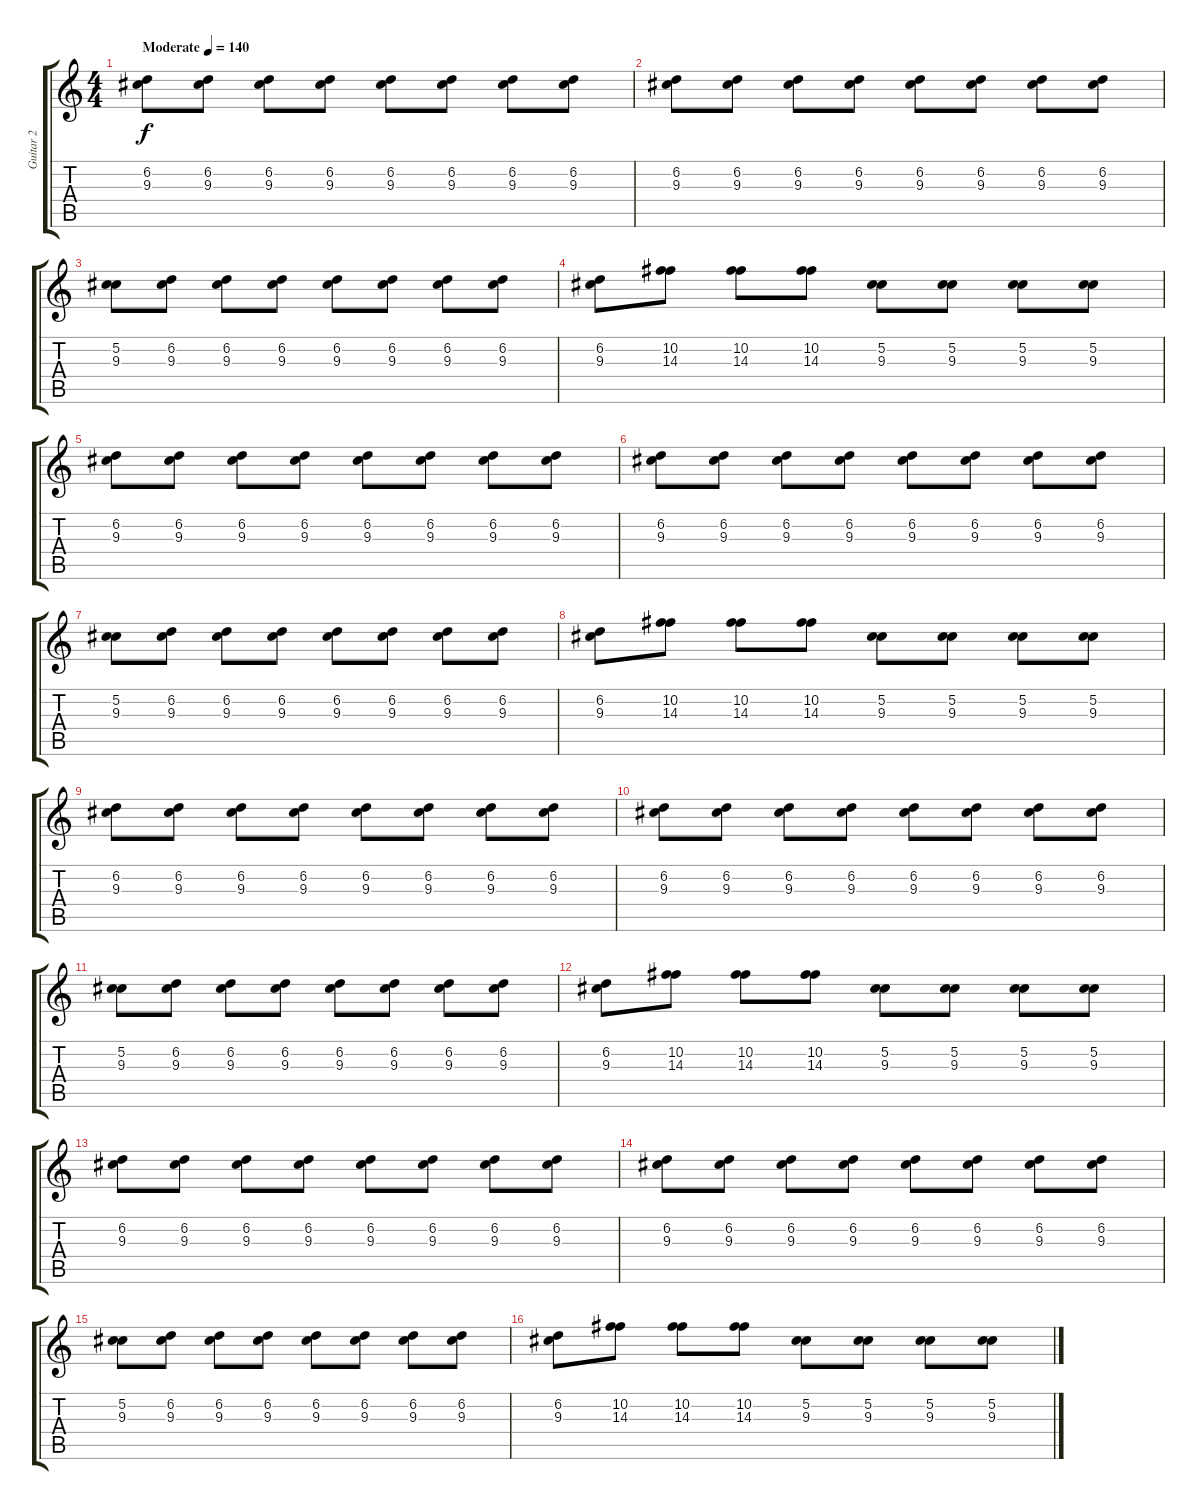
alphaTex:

\track ("Guitar 2" "Guitar 2") {instrument distortionguitar}
\staff {score tabs}
\tuning (Db4 Ab3 E3 B2 Gb2 B1) {hide}
\ts (4 4)
\tempo (140 "Moderate")
\clef g2
\ks c
(6.2 9.3).8{dy f instrument distortionguitar} (6.2 9.3).8 (6.2 9.3).8 (6.2 9.3).8 (6.2 9.3).8 (6.2 9.3).8 (6.2 9.3).8 (6.2 9.3).8 |
(6.2 9.3).8 (6.2 9.3).8 (6.2 9.3).8 (6.2 9.3).8 (6.2 9.3).8 (6.2 9.3).8 (6.2 9.3).8 (6.2 9.3).8 |
(5.2 9.3).8 (6.2 9.3).8 (6.2 9.3).8 (6.2 9.3).8 (6.2 9.3).8 (6.2 9.3).8 (6.2 9.3).8 (6.2 9.3).8 |
(6.2 9.3).8 (10.2 14.3).8 (10.2 14.3).8 (10.2 14.3).8 (5.2 9.3).8 (5.2 9.3).8 (5.2 9.3).8 (5.2 9.3).8 |
(6.2 9.3).8 (6.2 9.3).8 (6.2 9.3).8 (6.2 9.3).8 (6.2 9.3).8 (6.2 9.3).8 (6.2 9.3).8 (6.2 9.3).8 |
(6.2 9.3).8 (6.2 9.3).8 (6.2 9.3).8 (6.2 9.3).8 (6.2 9.3).8 (6.2 9.3).8 (6.2 9.3).8 (6.2 9.3).8 |
(5.2 9.3).8 (6.2 9.3).8 (6.2 9.3).8 (6.2 9.3).8 (6.2 9.3).8 (6.2 9.3).8 (6.2 9.3).8 (6.2 9.3).8 |
(6.2 9.3).8 (10.2 14.3).8 (10.2 14.3).8 (10.2 14.3).8 (5.2 9.3).8 (5.2 9.3).8 (5.2 9.3).8 (5.2 9.3).8 |
(6.2 9.3).8 (6.2 9.3).8 (6.2 9.3).8 (6.2 9.3).8 (6.2 9.3).8 (6.2 9.3).8 (6.2 9.3).8 (6.2 9.3).8 |
(6.2 9.3).8 (6.2 9.3).8 (6.2 9.3).8 (6.2 9.3).8 (6.2 9.3).8 (6.2 9.3).8 (6.2 9.3).8 (6.2 9.3).8 |
(5.2 9.3).8 (6.2 9.3).8 (6.2 9.3).8 (6.2 9.3).8 (6.2 9.3).8 (6.2 9.3).8 (6.2 9.3).8 (6.2 9.3).8 |
(6.2 9.3).8 (10.2 14.3).8 (10.2 14.3).8 (10.2 14.3).8 (5.2 9.3).8 (5.2 9.3).8 (5.2 9.3).8 (5.2 9.3).8 |
(6.2 9.3).8 (6.2 9.3).8 (6.2 9.3).8 (6.2 9.3).8 (6.2 9.3).8 (6.2 9.3).8 (6.2 9.3).8 (6.2 9.3).8 |
(6.2 9.3).8 (6.2 9.3).8 (6.2 9.3).8 (6.2 9.3).8 (6.2 9.3).8 (6.2 9.3).8 (6.2 9.3).8 (6.2 9.3).8 |
(5.2 9.3).8 (6.2 9.3).8 (6.2 9.3).8 (6.2 9.3).8 (6.2 9.3).8 (6.2 9.3).8 (6.2 9.3).8 (6.2 9.3).8 |
(6.2 9.3).8 (10.2 14.3).8 (10.2 14.3).8 (10.2 14.3).8 (5.2 9.3).8 (5.2 9.3).8 (5.2 9.3).8 (5.2 9.3).8
